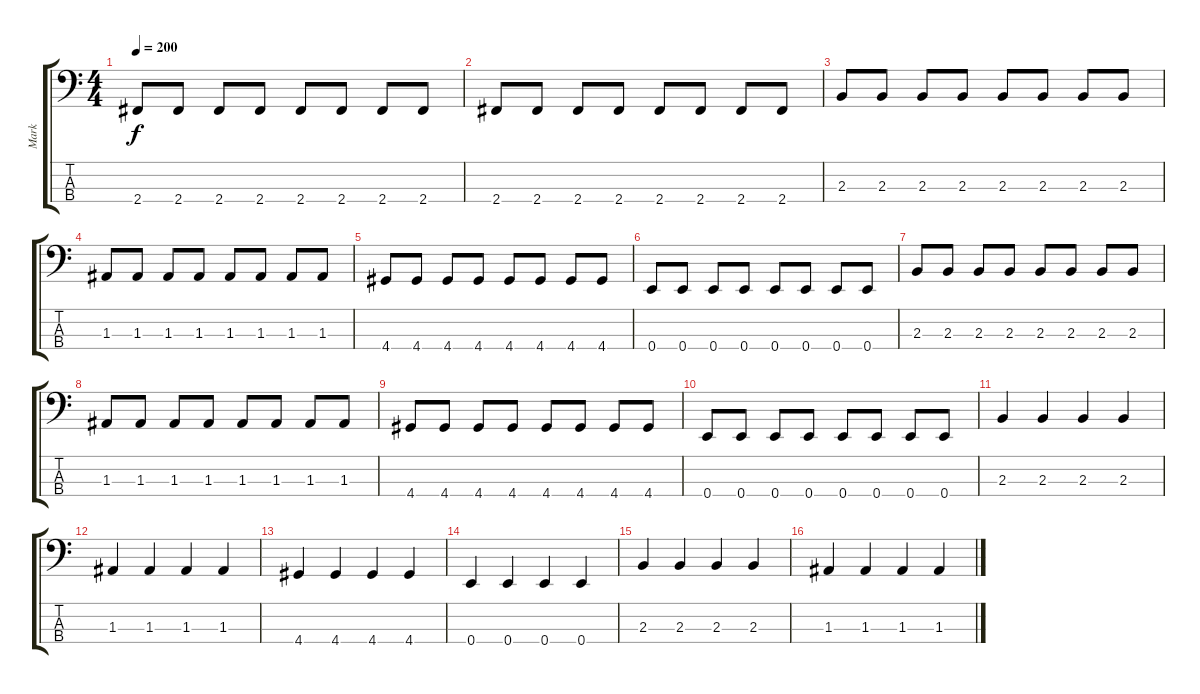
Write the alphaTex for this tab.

\track ("Mark" "Mark") {instrument electricbassfinger}
\staff {score tabs}
\tuning (G2 D2 A1 E1) {hide}
\ts (4 4)
\tempo 200
\clef f4
\ks c
2.4.8{dy f} 2.4.8 2.4.8 2.4.8 2.4.8 2.4.8 2.4.8 2.4.8 |
2.4.8 2.4.8 2.4.8 2.4.8 2.4.8 2.4.8 2.4.8 2.4.8 |
2.3.8 2.3.8 2.3.8 2.3.8 2.3.8 2.3.8 2.3.8 2.3.8 |
1.3.8 1.3.8 1.3.8 1.3.8 1.3.8 1.3.8 1.3.8 1.3.8 |
4.4.8 4.4.8 4.4.8 4.4.8 4.4.8 4.4.8 4.4.8 4.4.8 |
0.4.8 0.4.8 0.4.8 0.4.8 0.4.8 0.4.8 0.4.8 0.4.8 |
2.3.8 2.3.8 2.3.8 2.3.8 2.3.8 2.3.8 2.3.8 2.3.8 |
1.3.8 1.3.8 1.3.8 1.3.8 1.3.8 1.3.8 1.3.8 1.3.8 |
4.4.8 4.4.8 4.4.8 4.4.8 4.4.8 4.4.8 4.4.8 4.4.8 |
0.4.8 0.4.8 0.4.8 0.4.8 0.4.8 0.4.8 0.4.8 0.4.8 |
2.3.4 2.3.4 2.3.4 2.3.4 |
1.3.4 1.3.4 1.3.4 1.3.4 |
4.4.4 4.4.4 4.4.4 4.4.4 |
0.4.4 0.4.4 0.4.4 0.4.4 |
2.3.4 2.3.4 2.3.4 2.3.4 |
1.3.4 1.3.4 1.3.4 1.3.4
